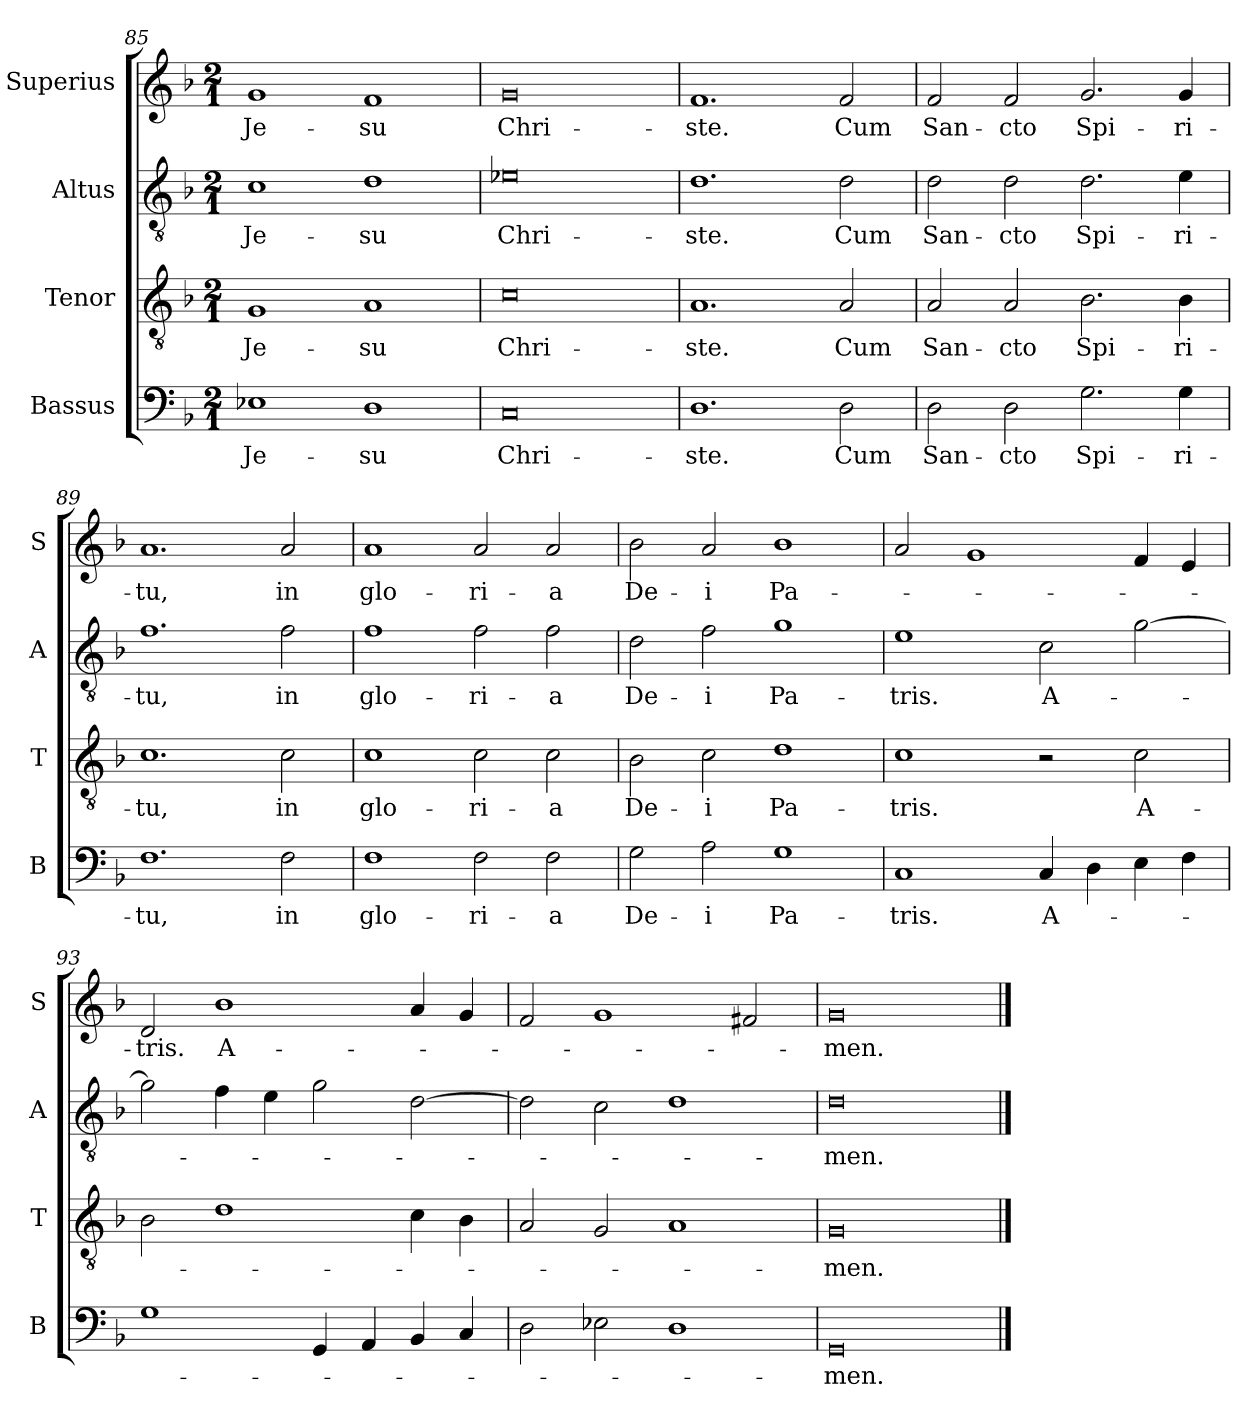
**kern	**text	**kern	**text	**kern	**text	**kern	**text
*part4	*part4	*part3	*part3	*part2	*part2	*part1	*part1
*staff4	*staff4	*staff3	*staff3	*staff2	*staff2	*staff1	*staff1
*I"Bassus	*	*I"Tenor	*	*I"Altus	*	*I"Superius	*
*I'B	*	*I'T	*	*I'A	*	*I'S	*
*clefF4	*	*clefGv2	*	*clefGv2	*	*clefG2	*
*k[b-]	*	*k[b-]	*	*k[b-]	*	*k[b-]	*
*M2/1	*	*M2/1	*	*M2/1	*	*M2/1	*
=85	=85	=85	=85	=85	=85	=85	=85
1E-X	Je-	1G	Je-	1c	Je-	1g	Je-
1D	-su	1A	-su	1d	-su	1f	-su
=86	=86	=86	=86	=86	=86	=86	=86
0C	Chri-	0c	Chri-	0e-X	Chri-	0g	Chri-
=87	=87	=87	=87	=87	=87	=87	=87
1.D	-ste.	1.A	-ste.	1.d	-ste.	1.f	-ste.
2D	Cum	2A	Cum	2d	Cum	2f	Cum
=88	=88	=88	=88	=88	=88	=88	=88
2D	San-	2A	San-	2d	San-	2f	San-
2D	-cto	2A	-cto	2d	-cto	2f	-cto
2.G	Spi-	2.B-	Spi-	2.d	Spi-	2.g	Spi-
4G	-ri-	4B-	-ri-	4e	-ri-	4g	-ri-
=89	=89	=89	=89	=89	=89	=89	=89
1.F	-tu,	1.c	-tu,	1.f	-tu,	1.a	-tu,
2F	in	2c	in	2f	in	2a	in
=90	=90	=90	=90	=90	=90	=90	=90
1F	glo-	1c	glo-	1f	glo-	1a	glo-
2F	-ri-	2c	-ri-	2f	-ri-	2a	-ri-
2F	-a	2c	-a	2f	-a	2a	-a
=91	=91	=91	=91	=91	=91	=91	=91
2G	De-	2B-	De-	2d	De-	2b-	De-
2A	-i	2c	-i	2f	-i	2a	-i
1G	Pa-	1d	Pa-	1g	Pa-	1b-	Pa-
=92	=92	=92	=92	=92	=92	=92	=92
1C	-tris.	1c	-tris.	1e	-tris.	2a	.
.	.	.	.	.	.	1g	.
4C	A-	2r	.	2c	A-	.	.
4D	.	.	.	.	.	.	.
4E	.	2c	A-	[2g	.	4f	.
4F	.	.	.	.	.	4e	.
=93	=93	=93	=93	=93	=93	=93	=93
1G	.	2B-	.	2g]	.	2d	-tris.
.	.	1d	.	4f	.	1b-	A-
.	.	.	.	4e	.	.	.
4GG	.	.	.	2g	.	.	.
4AA	.	.	.	.	.	.	.
4BB-	.	4c	.	[2d	.	4a	.
4C	.	4B-	.	.	.	4g	.
=94	=94	=94	=94	=94	=94	=94	=94
2D	.	2A	.	2d]	.	2f	.
2E-X	.	2G	.	2c	.	1g	.
1D	.	1A	.	1d	.	.	.
.	.	.	.	.	.	2f#X	.
=95	=95	=95	=95	=95	=95	=95	=95
0GG	-men.	0G	-men.	0d	-men.	0g	-men.
==	==	==	==	==	==	==	==
*-	*-	*-	*-	*-	*-	*-	*-
